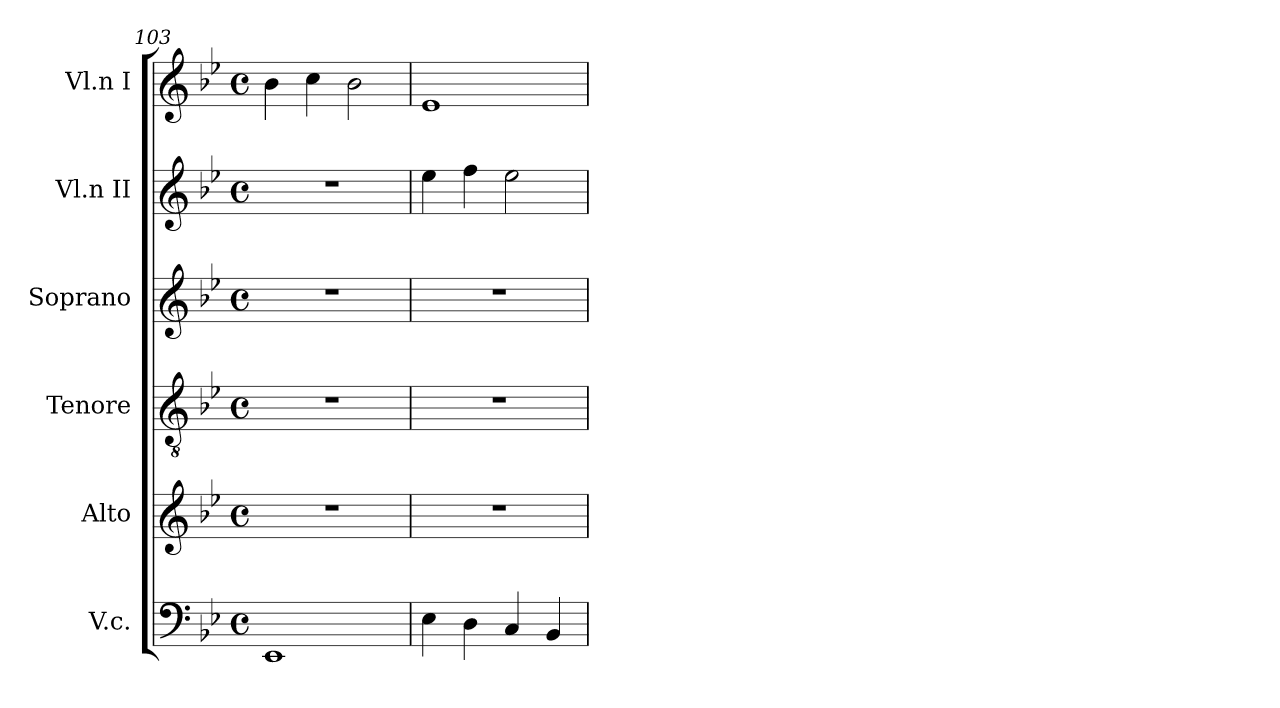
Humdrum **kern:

**kern	**kern	**kern	**kern	**kern	**kern
*part6	*part5	*part4	*part3	*part2	*part1
*staff6	*staff5	*staff4	*staff3	*staff2	*staff1
*I"V.c.	*I"Alto	*I"Tenore	*I"Soprano	*I"Vl.n II	*I"Vl.n I
*I'V.c.	*I'Alto	*I'Tenore	*I'Soprano	*I'Vl.n II	*I'Vl.n I
!!LO:PB:g=z
*clefF4	*clefG2	*clefGv2	*clefG2	*clefG2	*clefG2
*k[b-e-]	*k[b-e-]	*k[b-e-]	*k[b-e-]	*k[b-e-]	*k[b-e-]
*B-:	*B-:	*B-:	*B-:	*B-:	*B-:
*M4/4	*M4/4	*M4/4	*M4/4	*M4/4	*M4/4
*met(c)	*met(c)	*met(c)	*met(c)	*met(c)	*met(c)
=103	=103	=103	=103	=103	=103
1EE-	1r	1r	1r	1r	4b-\
.	.	.	.	.	4cc\
.	.	.	.	.	2b-\
=104	=104	=104	=104	=104	=104
4E-\	1r	1r	1r	4ee-\	1e-
4D\	.	.	.	4ff\	.
4C/	.	.	.	2ee-\	.
4BB-/	.	.	.	.	.
=	=	=	=	=	=
*-	*-	*-	*-	*-	*-
